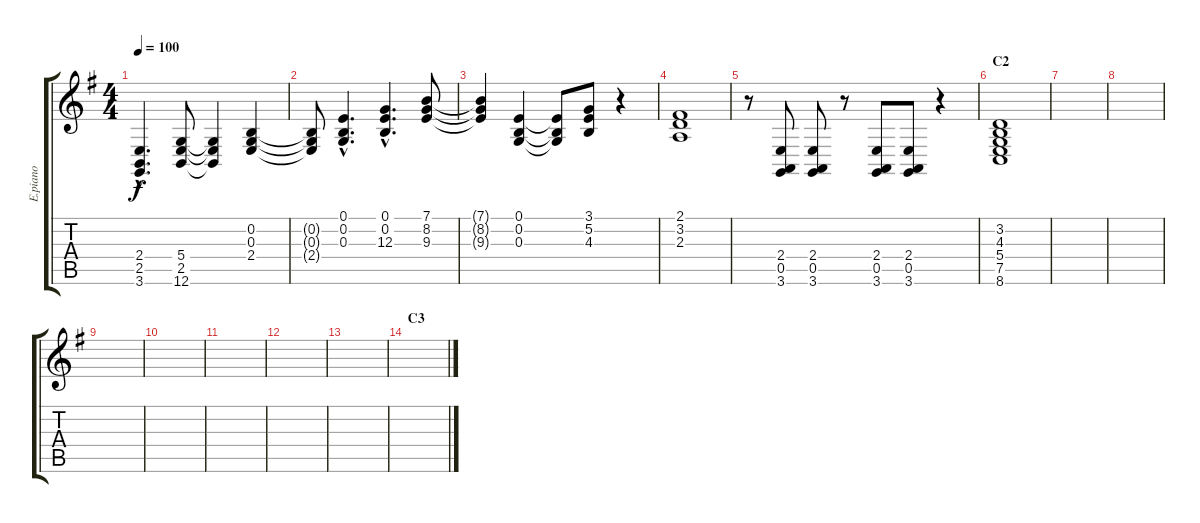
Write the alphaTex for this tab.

\track ("E.piano" "E.piano") {instrument electricgrandpiano}
\staff {score tabs}
\tuning (E4 B3 G3 D3 A2 E2) {hide}
\ts (4 4)
\tempo 100
\clef g2
\ks g
(2.4{hac} 2.5{hac} 3.6{hac}).4{d dy f} (5.4 2.5 12.6).8 (5.4{t} 2.5{t} 12.6{t}).4 (0.2 0.3 2.4).4 |
(0.2{t} 0.3{t} 2.4{t}).8 (0.1{hac} 0.2{hac} 0.3{hac}).4{d} (0.1{hac} 0.2{hac} 12.3{hac}).4{d} (7.1 8.2 9.3).8 |
(7.1{t} 8.2{t} 9.3{t}).4 (0.1 0.2 0.3).4 (0.1{t} 0.2{t} 0.3{t}).8 (3.1 5.2 4.3).8 r.4 |
(2.1 3.2 2.3).1 |
r.8 (2.4 0.5 3.6).8 (2.4 0.5 3.6).8 r.8 (2.4 0.5 3.6).8 (2.4 0.5 3.6).8 r.4 |
\section ("" "C2")
(3.2 4.3 5.4 7.5 8.6).1 |
|
|
|
|
|
|
|
\section ("" "C3")
